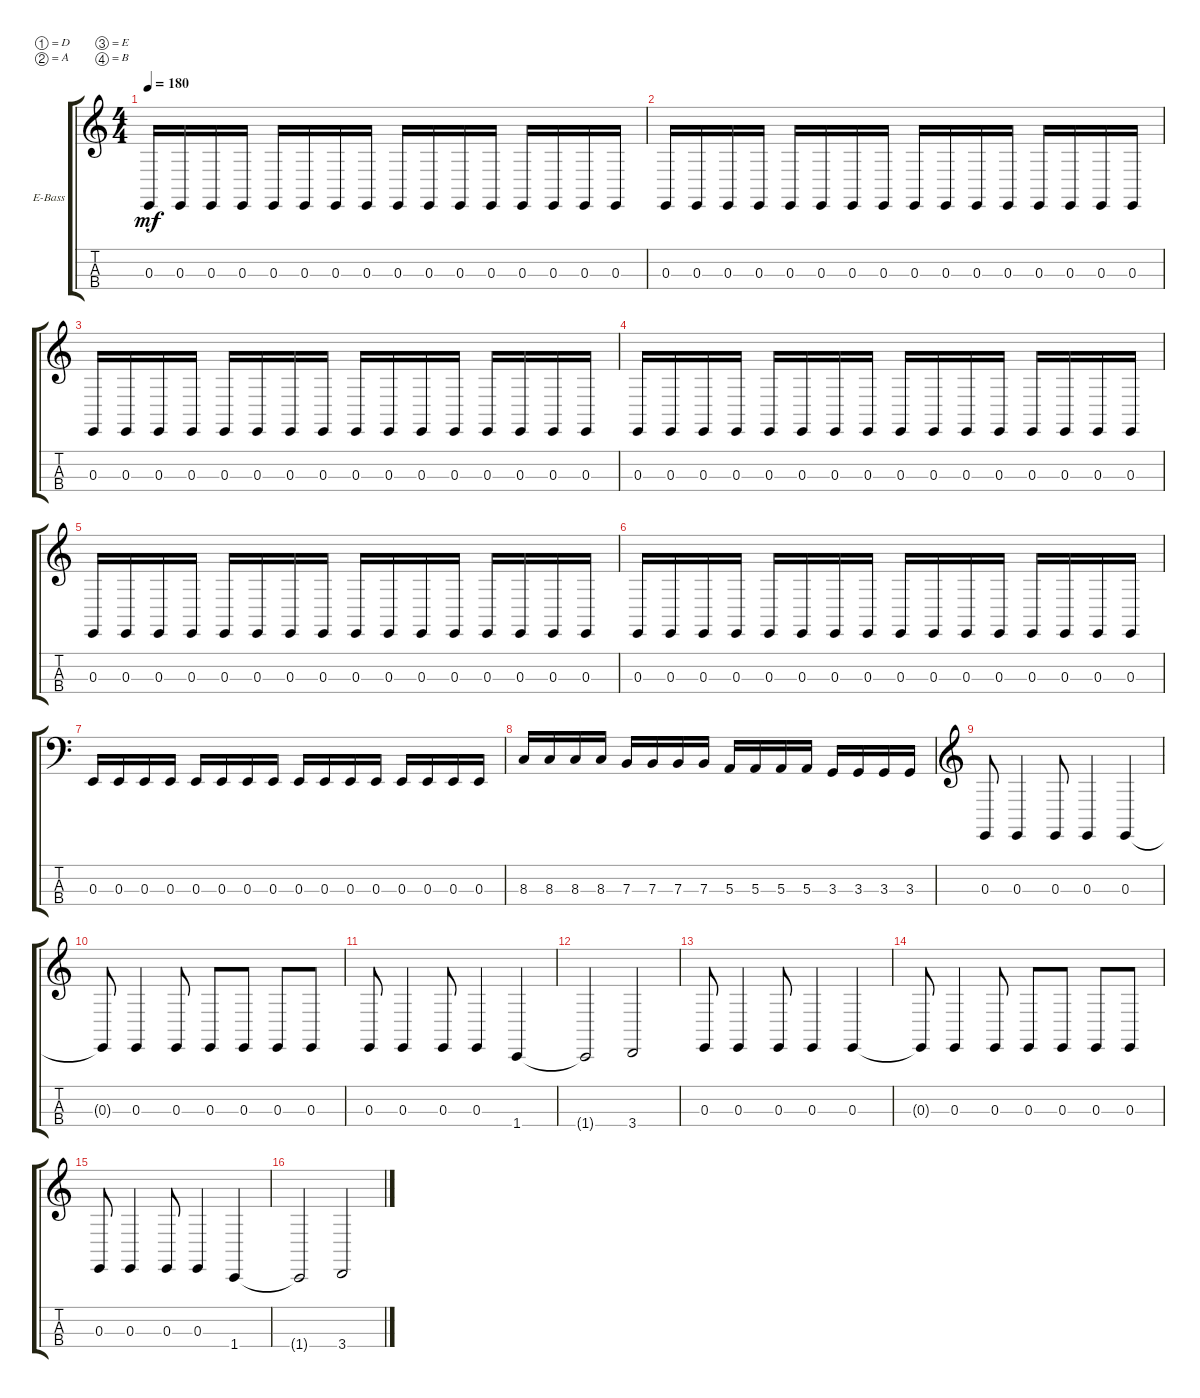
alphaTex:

\bracketExtendMode groupsimilarinstruments
\firstSystemTrackNameOrientation horizontal
\otherSystemsTrackNameOrientation horizontal
\track ("Electric Bass" "E-Bass") {instrument electricbassfinger}
\staff {score tabs}
\tuning (D2 A1 E1 B0)
\ts (4 4)
\tempo 180
\clef g2
\ks c
0.3.16{dy mf} 0.3.16 0.3.16 0.3.16 0.3.16 0.3.16 0.3.16 0.3.16 0.3.16 0.3.16 0.3.16 0.3.16 0.3.16 0.3.16 0.3.16 0.3.16 |
0.3.16 0.3.16 0.3.16 0.3.16 0.3.16 0.3.16 0.3.16 0.3.16 0.3.16 0.3.16 0.3.16 0.3.16 0.3.16 0.3.16 0.3.16 0.3.16 |
0.3.16 0.3.16 0.3.16 0.3.16 0.3.16 0.3.16 0.3.16 0.3.16 0.3.16 0.3.16 0.3.16 0.3.16 0.3.16 0.3.16 0.3.16 0.3.16 |
0.3.16 0.3.16 0.3.16 0.3.16 0.3.16 0.3.16 0.3.16 0.3.16 0.3.16 0.3.16 0.3.16 0.3.16 0.3.16 0.3.16 0.3.16 0.3.16 |
0.3.16 0.3.16 0.3.16 0.3.16 0.3.16 0.3.16 0.3.16 0.3.16 0.3.16 0.3.16 0.3.16 0.3.16 0.3.16 0.3.16 0.3.16 0.3.16 |
0.3.16 0.3.16 0.3.16 0.3.16 0.3.16 0.3.16 0.3.16 0.3.16 0.3.16 0.3.16 0.3.16 0.3.16 0.3.16 0.3.16 0.3.16 0.3.16 |
\clef f4
0.3.16 0.3.16 0.3.16 0.3.16 0.3.16 0.3.16 0.3.16 0.3.16 0.3.16 0.3.16 0.3.16 0.3.16 0.3.16 0.3.16 0.3.16 0.3.16 |
8.3.16 8.3.16 8.3.16 8.3.16 7.3.16 7.3.16 7.3.16 7.3.16 5.3.16 5.3.16 5.3.16 5.3.16 3.3.16 3.3.16 3.3.16 3.3.16 |
\clef g2
0.3.8 0.3.4 0.3.8 0.3.4 0.3.4 |
0.3{t}.8 0.3.4 0.3.8 0.3.8 0.3.8 0.3.8 0.3.8 |
0.3.8 0.3.4 0.3.8 0.3.4 1.4.4 |
1.4{t}.2 3.4.2 |
0.3.8 0.3.4 0.3.8 0.3.4 0.3.4 |
0.3{t}.8 0.3.4 0.3.8 0.3.8 0.3.8 0.3.8 0.3.8 |
0.3.8 0.3.4 0.3.8 0.3.4 1.4.4 |
1.4{t}.2 3.4.2
